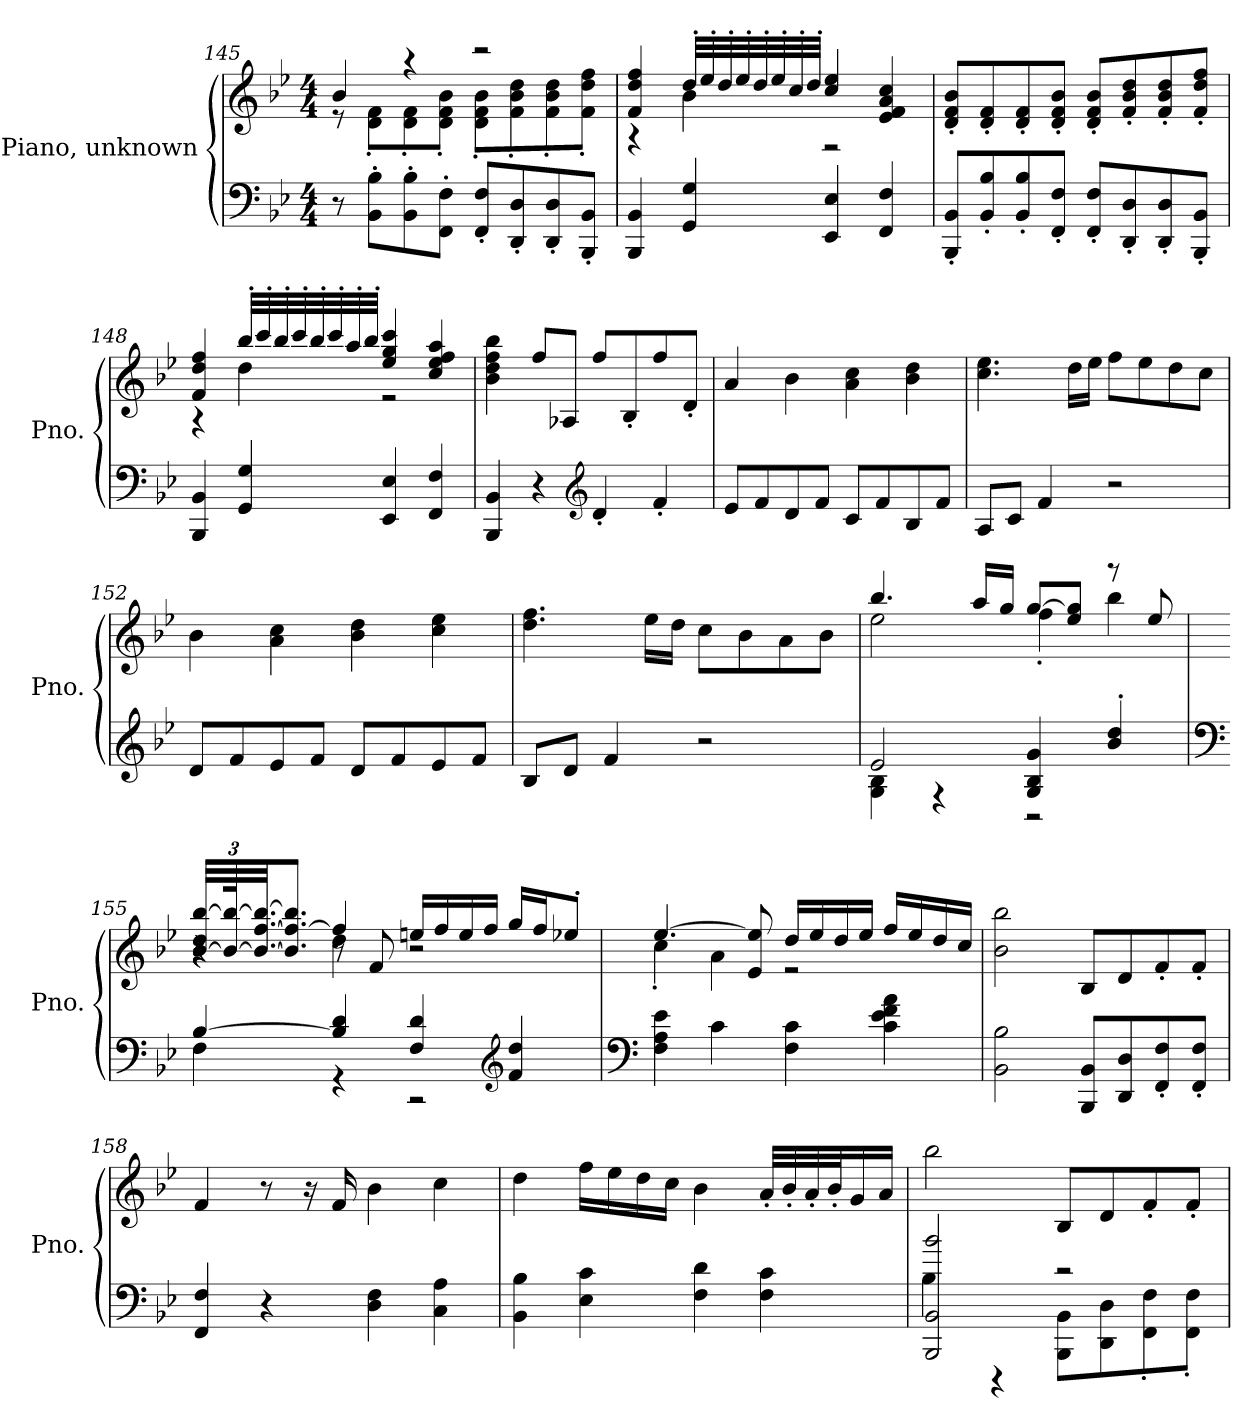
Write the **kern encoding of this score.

**kern	**kern
*part1	*part1
*staff2	*staff1
*I"Piano, unknown	*
*I'Pno.	*
*clefF4	*clefG2
*k[b-e-]	*k[b-e-]
*M4/4	*M4/4
=145	=145
*	*^
8r	4b-/	8r
8BB-\' 8B-\'L	.	8d\' 8f\'L
8BB-\' 8B-\'	4r	8d\' 8f\'
8FF\' 8F\'J	.	8d\' 8f\' 8b-\'J
8FF/' 8F/'L	2r	8d\' 8f\' 8b-\'L
8DD/' 8D/'	.	8f\' 8b-\' 8dd\'
8DD/' 8D/'	.	8f\' 8b-\' 8dd\'
8BBB-/' 8BB-/'J	.	8f\' 8dd\' 8ff\'J
!!LO:LB:g=z	!!
=146	=146	=146
4BBB-/ 4BB-/	4f/ 4dd/ 4ff/	4r
4GG/ 4G/	32dd'/LLL	4b-\
.	32ee-'/	.
.	32dd'/	.
.	32ee-'/	.
.	32dd'/	.
.	32ee-'/	.
.	32cc'/	.
.	32dd'/JJJ	.
4EE-/ 4E-/	4cc/ 4ee-/	2r
4FF/ 4F/	4e-/ 4f/ 4a/ 4cc/	.
*	*v	*v
=147	=147
8BBB-/' 8BB-/'L	8d/' 8f/' 8b-/'L
8BB-/' 8B-/'	8d/' 8f/'
8BB-/' 8B-/'	8d/' 8f/'
8FF/' 8F/'J	8d/' 8f/' 8b-/'J
8FF/' 8F/'L	8d/' 8f/' 8b-/'L
8DD/' 8D/'	8f/' 8b-/' 8dd/'
8DD/' 8D/'	8f/' 8b-/' 8dd/'
8BBB-/' 8BB-/'J	8f/' 8dd/' 8ff/'J
=148	=148
*	*^
4BBB-/ 4BB-/	4f/ 4dd/ 4ff/	4r
4GG/ 4G/	32bb-'/LLL	4dd\
.	32ccc'/	.
.	32bb-'/	.
.	32ccc'/	.
.	32bb-'/	.
.	32ccc'/	.
.	32aa'/	.
.	32bb-'/JJJ	.
4EE-/ 4E-/	4ee-/ 4gg/ 4ccc/	2r
4FF/ 4F/	4cc/ 4ee-/ 4ff/ 4aa/	.
*	*v	*v
!!LO:PB:g=z
=149	=149
4BBB-/ 4BB-/	4b-\ 4dd\ 4ff\ 4bb-\
4r	8ff/L
.	8A-X/J
*clefG2	*
4d'/	8ff/L
.	8B-'/
4f'/	8ff/
.	8d'/J
=150	=150
8e-/L	4a/
8f/	.
8d/	4b-\
8f/J	.
8c/L	4a\ 4cc\
8f/	.
8B-/	4b-\ 4dd\
8f/J	.
=151	=151
8A/L	4.cc\ 4.ee-\
8c/J	.
4f/	.
.	16dd\LL
.	16ee-\JJ
2r	8ff\L
.	8ee-\
.	8dd\
.	8cc\J
=152	=152
8d/L	4b-\
8f/	.
8e-/	4a\ 4cc\
8f/J	.
8d/L	4b-\ 4dd\
8f/	.
8e-/	4cc\ 4ee-\
8f/J	.
=153	=153
8B-/L	4.dd\ 4.ff\
8d/J	.
4f/	.
.	16ee-\LL
.	16dd\JJ
2r	8cc\L
.	8b-\
.	8a\
.	8b-\J
!!LO:LB:g=z
=154	=154
*^	*^
2e-/	4G\ 4B-\	4.bb-/	2ee-\
.	4r	.	.
.	.	16aa/LL	.
.	.	16gg/JJ	.
4G/ 4B-/ 4g/	2r	[8gg/L	4ff'\
.	.	8ee-/ 8gg/]J	.
4b-/' 4dd/'	.	8r	4bb-\
.	.	8ee-/	.
*	*	*v	*v
=155	=155	=155
*clefF4	*	*
*	*	*Xbrackettup
*	*	*^
*	*	*	*^
[4B-/	4F\	[48b-/ 48dd/ [48bb-/LLL	4r	4r
.	.	96b-/_ 96bb-/_K	.	.
.	.	48.b-/_ [48.ff/ 48.bb-/_JJ	.	.
.	.	8.b-/] 8.ff/_ 8.bb-/]J	.	.
4B-/] 4d/	4r	4ff/]	4dd\	8r
.	.	.	.	8f/
4F/ 4d/	2r	16een/LL	2r	2r
.	.	16ff/	.	.
.	.	16ee/	.	.
.	.	16ff/JJ	.	.
*clefG2	*	*	*	*
4f/ 4dd/	.	16gg/LL	.	.
.	.	16ff/J	.	.
.	.	8ee-X'/J	.	.
*v	*v	*	*	*
*	*v	*v	*v
=156	=156
*clefF4	*
*	*^
4F\ 4A\ 4e-\	[4.ee-/	4cc'\
4c\	.	4a\
.	8e-/ 8ee-/]	.
4F\ 4c\	16dd/LL	2r
.	16ee-/	.
.	16dd/	.
.	16ee-/JJ	.
4c\ 4e-\ 4f\ 4a\	16ff/LL	.
.	16ee-/	.
.	16dd/	.
.	16cc/JJ	.
*	*v	*v
!!LO:LB:g=z
=157	=157
2BB-\ 2B-\	2b-\ 2bb-\
8BBB-/ 8BB-/L	8B-/L
8DD/ 8D/	8d/
8FF/' 8F/'	8f'/
8FF/' 8F/'J	8f'/J
=158	=158
4FF/ 4F/	4f/
4r	8r
.	16r
.	16f/
4D\ 4F\	4b-\
4C\ 4A\	4cc\
=159	=159
4BB-\ 4B-\	4dd\
4E-\ 4c\	16ff\LL
.	16ee-\
.	16dd\
.	16cc\JJ
4F\ 4d\	4b-\
4F\ 4c\	32a'/LLL
.	32b-'/
.	32a'/
.	32b-'/J
.	16g/
.	16a/JJ
=160	=160
*^	*
2BBB-/ 2BB-/ 2b-/	4B-\	2bb-\
.	4r	.
2r	8BBB-\ 8BB-\L	8B-/L
.	8DD\ 8D\	8d/
.	8FF\' 8F\'	8f'/
.	8FF\' 8F\'J	8f'/J
*v	*v	*
=	=
*-	*-
